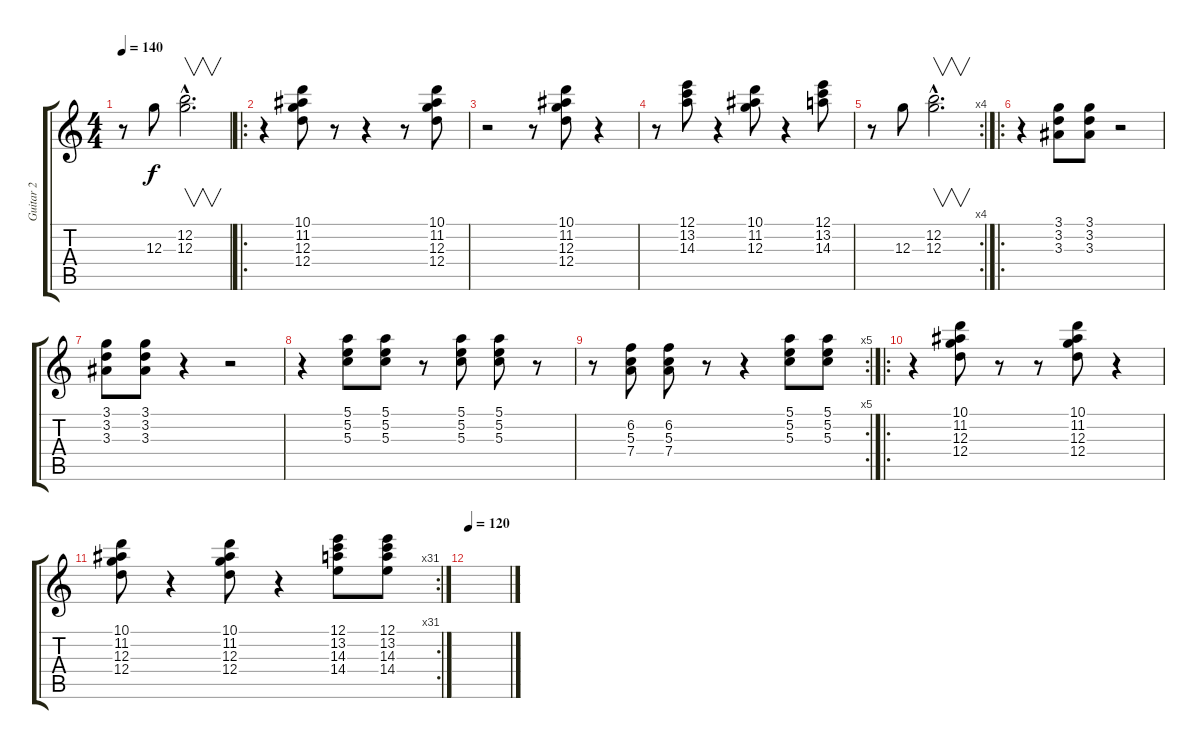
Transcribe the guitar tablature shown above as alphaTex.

\track ("Guitar 2" "Guitar 2") {instrument electricguitarclean}
\staff {score tabs}
\tuning (E4 B3 G3 D3 A2 E2) {hide}
\ts (4 4)
\tempo 140
\clef g2
\ks c
r.8{dy f} 12.3.8 (12.2{hac} 12.3{hac}).2{v d} |
\ro
r.4 (10.1 11.2 12.3 12.4).8 r.8 r.4 r.8 (10.1 11.2 12.3 12.4).8 |
r.2 r.8 (10.1 11.2 12.3 12.4).8 r.4 |
r.8 (12.1 13.2 14.3).8 r.4 (10.1 11.2 12.3).8 r.4 (12.1 13.2 14.3).8 |
\rc 4
r.8 12.3.8 (12.2{hac} 12.3{hac}).2{v d} |
\ro
r.4 (3.1 3.2 3.3).8 (3.1 3.2 3.3).8 r.2 |
(3.1 3.2 3.3).8 (3.1 3.2 3.3).8 r.4 r.2 |
r.4 (5.1 5.2 5.3).8 (5.1 5.2 5.3).8 r.8 (5.1 5.2 5.3).8 (5.1 5.2 5.3).8 r.8 |
\rc 5
r.8 (6.2 5.3 7.4).8 (6.2 5.3 7.4).8 r.8 r.4 (5.1 5.2 5.3).8 (5.1 5.2 5.3).8 |
\ro
r.4 (10.1 11.2 12.3 12.4).8 r.8 r.8 (10.1 11.2 12.3 12.4).8 r.4 |
\rc 31
(10.1 11.2 12.3 12.4).8 r.4 (10.1 11.2 12.3 12.4).8 r.4 (12.1 13.2 14.3 14.4).8 (12.1 13.2 14.3 14.4).8 |
\tempo 120
